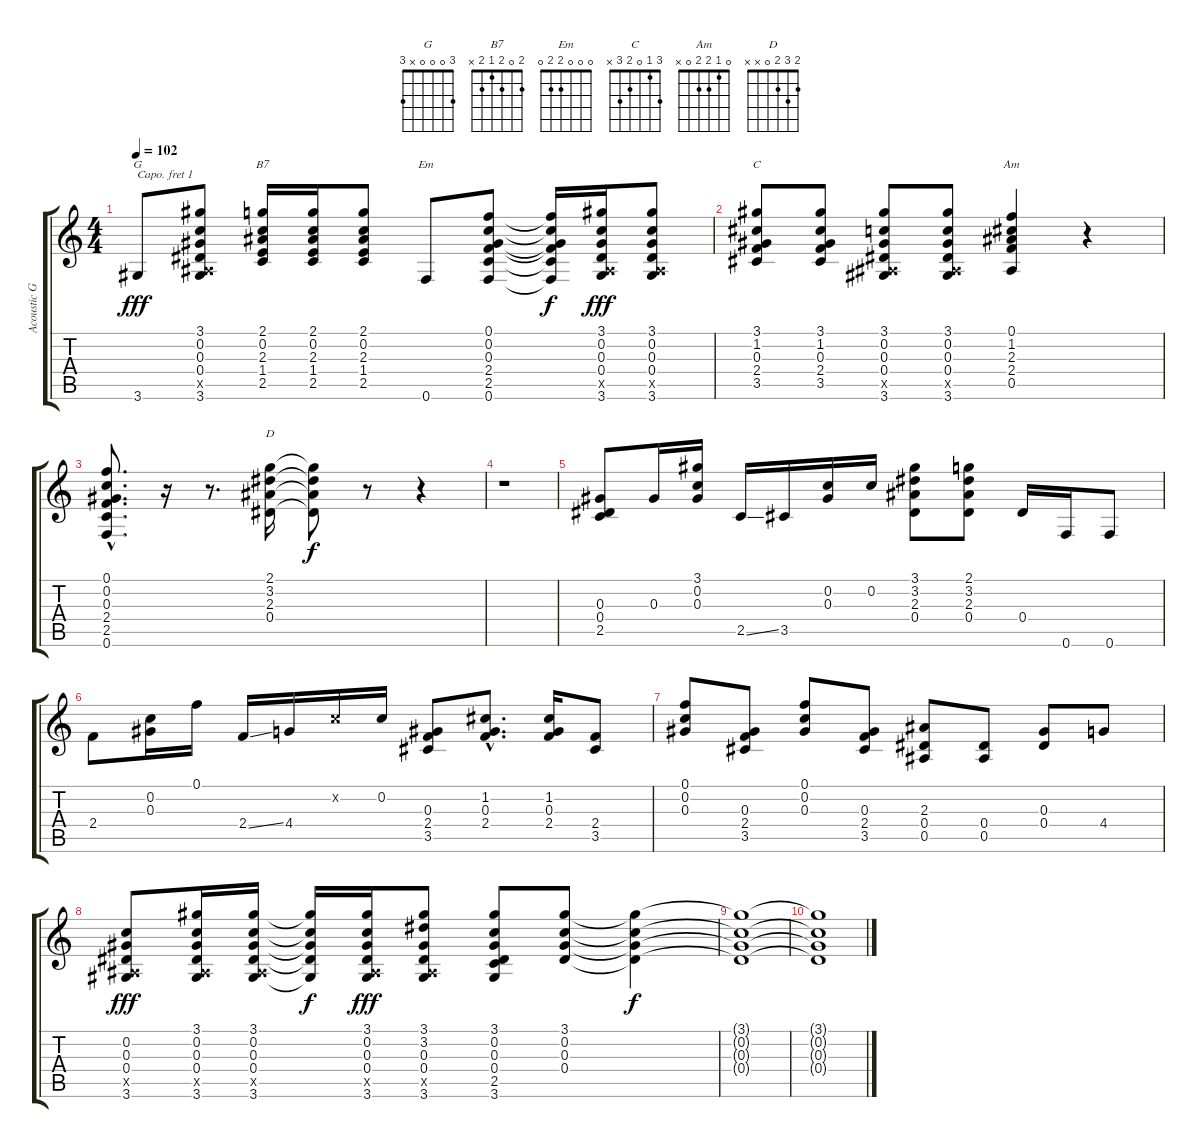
\track ("Acoustic Guitar 1" "Acoustic G") {instrument acousticguitarsteel}
\staff {score tabs}
\capo 1
\tuning (E4 B3 G3 D3 A2 E2) {hide}
\chord ("G" 3 0 0 0 x 3)
\chord ("B7" 2 0 2 1 2 x)
\chord ("Em" 0 0 0 2 2 0)
\chord ("C" 3 1 0 2 3 x)
\chord ("Am" 0 1 2 2 0 x)
\chord ("D" 2 3 2 0 x x)
\ts (4 4)
\tempo 102
\clef g2
\ks c
3.6.8{ch "G" dy fff} (3.1 0.2 0.3 0.4 0.5{x} 3.6).8 (2.1 0.2 2.3 1.4 2.5).16{ch "B7"} (2.1 0.2 2.3 1.4 2.5).16 (2.1 0.2 2.3 1.4 2.5).8 0.6.8{ch "Em"} (0.1 0.2 0.3 2.4 2.5 0.6).8 (0.1{t} 0.2{t} 0.3{t} 2.4{t} 2.5{t} 0.6{t}).16{dy f} (3.1 0.2 0.3 0.4 0.5{x} 3.6).16{dy fff} (3.1 0.2 0.3 0.4 0.5{x} 3.6).8 |
(3.1 1.2 0.3 2.4 3.5).8{ch "C"} (3.1 1.2 0.3 2.4 3.5).8 (3.1 0.2 0.3 0.4 0.5{x} 3.6).8 (3.1 0.2 0.3 0.4 0.5{x} 3.6).8 (0.1 1.2 2.3 2.4 0.5).4{ch "Am"} r.4 |
(0.1{hac} 0.2{hac} 0.3{hac} 2.4{hac} 2.5{hac} 0.6{hac}).8{d} r.16 r.8{d} (2.1 3.2 2.3 0.4).16{ch "D"} (2.1{t} 3.2{t} 2.3{t} 0.4{t}).8{dy f} r.8 r.4 |
r.1 |
(0.3 0.4 2.5).8 0.3.16 (3.1 0.2 0.3).16 2.5{ss}.16 3.5.16 (0.2 0.3).16 0.2.16 (3.1 3.2 2.3 0.4).8 (2.1 3.2 2.3 0.4).8 0.4.16 0.6.16 0.6.8 |
2.4.8 (0.2 0.3).16 0.1.16 2.4{ss}.16 4.4.16 0.2{x}.16 0.2.16 (0.3 2.4 3.5).8 (1.2{hac} 0.3{hac} 2.4{hac}).8{d} (1.2 0.3 2.4).16 (2.4 3.5).8 |
(0.1 0.2 0.3).8 (0.3 2.4 3.5).8 (0.1 0.2 0.3).8 (0.3 2.4 3.5).8 (2.3 0.4 0.5).8 (0.4 0.5).8 (0.3 0.4).8 4.4.8 |
(0.2 0.3 0.4 0.5{x} 3.6).8{dy fff} (3.1 0.2 0.3 0.4 0.5{x} 3.6).16 (3.1 0.2 0.3 0.4 0.5{x} 3.6).16 (3.1{t} 0.2{t} 0.3{t} 0.4{t} 3.6{t}).16{dy f} (3.1 0.2 0.3 0.4 0.5{x} 3.6).16{dy fff} (3.1 3.2 0.3 0.4 0.5{x} 3.6).8 (3.1 0.2 0.3 0.4 2.5 3.6).8 (3.1 0.2 0.3 0.4).8{volume 0} (3.1{t} 0.2{t} 0.3{t} 0.4{t}).4{dy f} |
(3.1{t} 0.2{t} 0.3{t} 0.4{t}).1 |
(3.1{t} 0.2{t} 0.3{t} 0.4{t}).1
